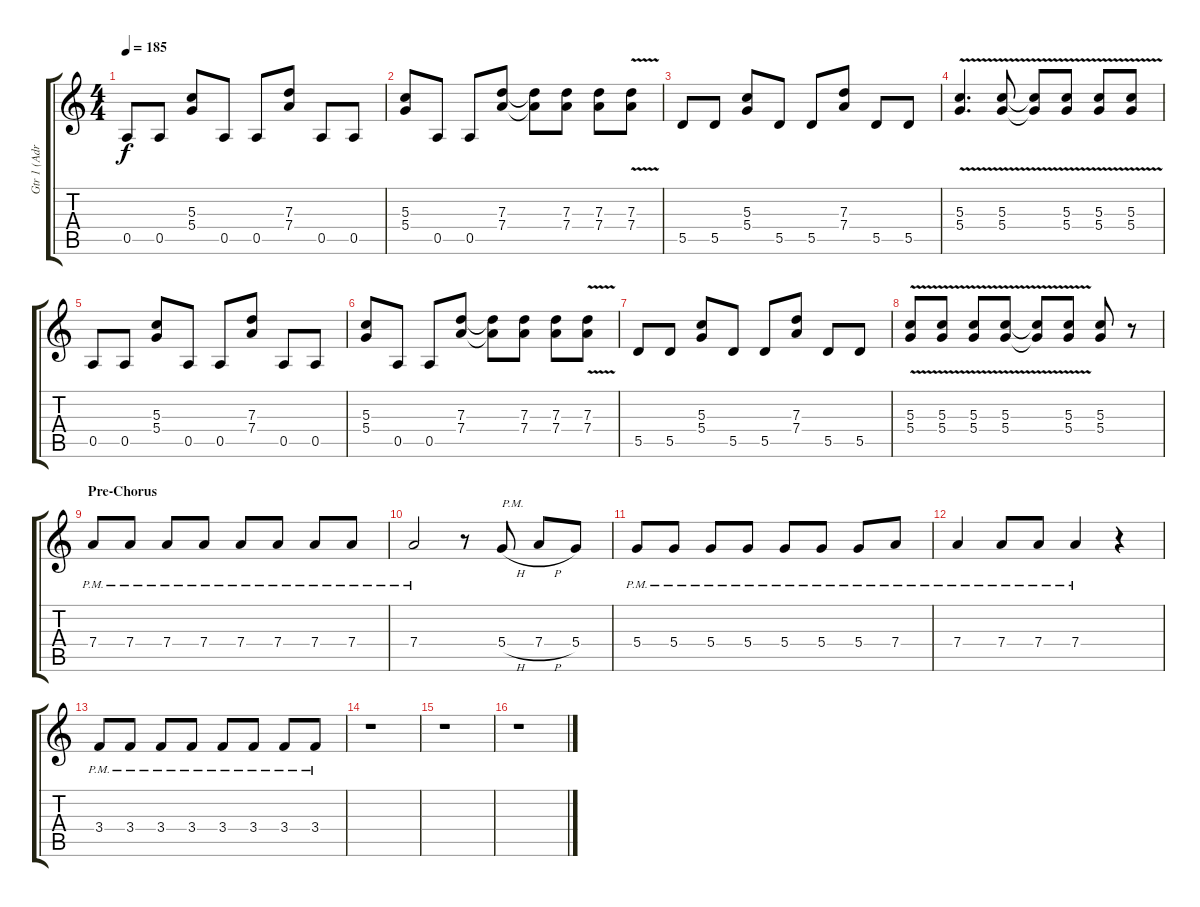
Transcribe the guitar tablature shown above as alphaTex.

\track ("Gtr 1 (Adrian Smith" "Gtr 1 (Adr") {instrument distortionguitar}
\staff {score tabs}
\tuning (E4 B3 G3 D3 A2 E2) {hide}
\ts (4 4)
\tempo 185
\clef g2
\ks c
0.5.8{dy f} 0.5.8 (5.3 5.4).8 0.5.8 0.5.8 (7.3 7.4).8 0.5.8 0.5.8 |
(5.3 5.4).8 0.5.8 0.5.8 (7.3 7.4).8 (7.3{t} 7.4{t}).8 (7.3 7.4).8 (7.3 7.4).8 (7.3{v} 7.4{v}).8 |
5.5.8 5.5.8 (5.3 5.4).8 5.5.8 5.5.8 (7.3 7.4).8 5.5.8 5.5.8 |
(5.3{v} 5.4{v}).4{d} (5.3{v} 5.4{v}).8 (5.3{t} 5.4{t}).8 (5.3{v} 5.4{v}).8 (5.3{v} 5.4{v}).8 (5.3{v} 5.4{v}).8 |
0.5.8 0.5.8 (5.3 5.4).8 0.5.8 0.5.8 (7.3 7.4).8 0.5.8 0.5.8 |
(5.3 5.4).8 0.5.8 0.5.8 (7.3 7.4).8 (7.3{t} 7.4{t}).8 (7.3 7.4).8 (7.3 7.4).8 (7.3{v} 7.4{v}).8 |
5.5.8 5.5.8 (5.3 5.4).8 5.5.8 5.5.8 (7.3 7.4).8 5.5.8 5.5.8 |
(5.3{v} 5.4{v}).8 (5.3{v} 5.4{v}).8 (5.3{v} 5.4{v}).8 (5.3{v} 5.4{v}).8 (5.3{t} 5.4{t}).8 (5.3{v} 5.4{v}).8 (5.3 5.4).8 r.8 |
\section ("" "Pre-Chorus")
7.4{pm}.8 7.4{pm}.8 7.4{pm}.8 7.4{pm}.8 7.4{pm}.8 7.4{pm}.8 7.4{pm}.8 7.4{pm}.8 |
7.4{pm}.2 r.8 5.4{h}.8{txt "P.M."} 7.4{h}.8 5.4.8 |
5.4{pm}.8 5.4{pm}.8 5.4{pm}.8 5.4{pm}.8 5.4{pm}.8 5.4{pm}.8 5.4{pm}.8 7.4{pm}.8 |
7.4{pm}.4 7.4{pm}.8 7.4{pm}.8 7.4{pm}.4 r.4 |
3.4{pm}.8 3.4{pm}.8 3.4{pm}.8 3.4{pm}.8 3.4{pm}.8 3.4{pm}.8 3.4{pm}.8 3.4{pm}.8 |
r.1 |
r.1 |
r.1
